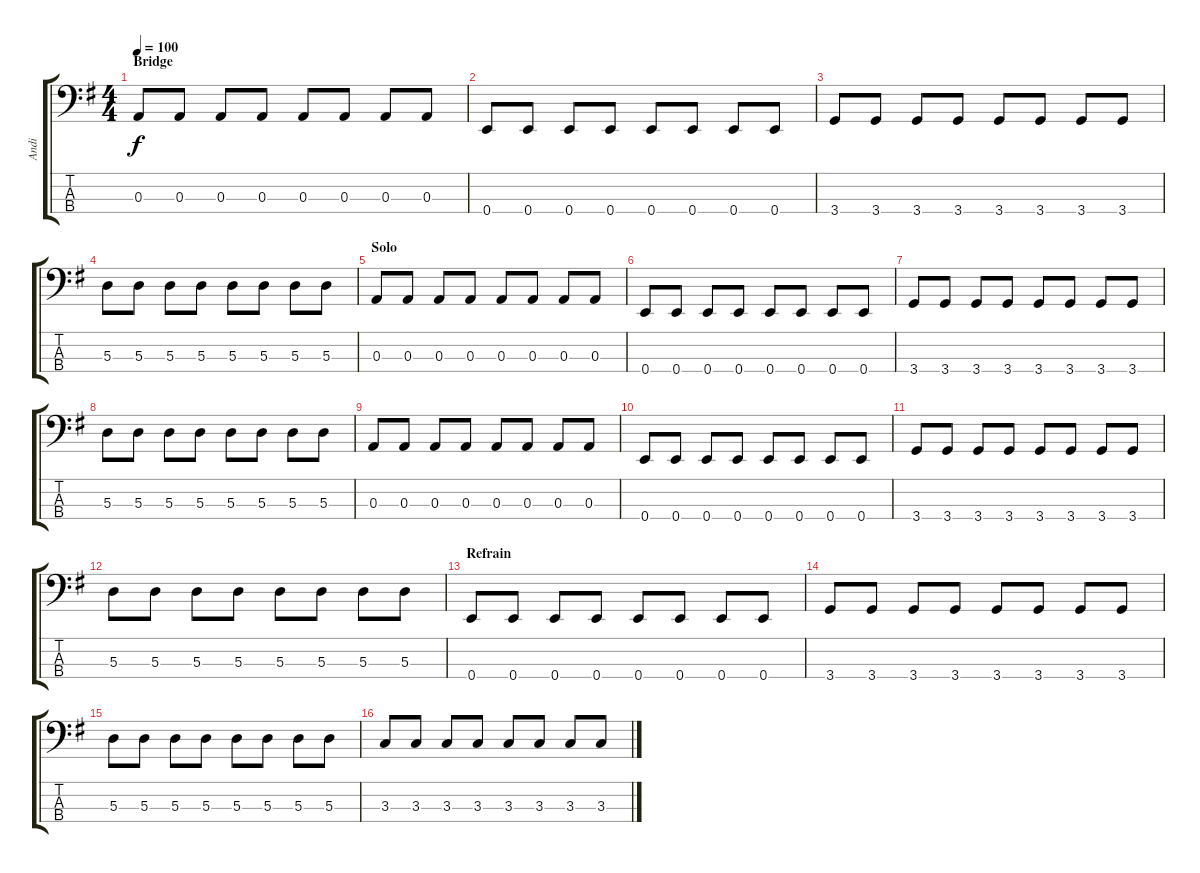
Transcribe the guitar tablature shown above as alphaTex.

\track ("Andi" "Andi") {instrument electricbassfinger}
\staff {score tabs}
\tuning (G2 D2 A1 E1) {hide}
\ts (4 4)
\section ("" "Bridge")
\tempo 100
\clef f4
\ks g
0.3.8{dy f} 0.3.8 0.3.8 0.3.8 0.3.8 0.3.8 0.3.8 0.3.8 |
0.4.8 0.4.8 0.4.8 0.4.8 0.4.8 0.4.8 0.4.8 0.4.8 |
3.4.8 3.4.8 3.4.8 3.4.8 3.4.8 3.4.8 3.4.8 3.4.8 |
5.3.8 5.3.8 5.3.8 5.3.8 5.3.8 5.3.8 5.3.8 5.3.8 |
\section ("" "Solo")
0.3.8 0.3.8 0.3.8 0.3.8 0.3.8 0.3.8 0.3.8 0.3.8 |
0.4.8 0.4.8 0.4.8 0.4.8 0.4.8 0.4.8 0.4.8 0.4.8 |
3.4.8 3.4.8 3.4.8 3.4.8 3.4.8 3.4.8 3.4.8 3.4.8 |
5.3.8 5.3.8 5.3.8 5.3.8 5.3.8 5.3.8 5.3.8 5.3.8 |
0.3.8 0.3.8 0.3.8 0.3.8 0.3.8 0.3.8 0.3.8 0.3.8 |
0.4.8 0.4.8 0.4.8 0.4.8 0.4.8 0.4.8 0.4.8 0.4.8 |
3.4.8 3.4.8 3.4.8 3.4.8 3.4.8 3.4.8 3.4.8 3.4.8 |
5.3.8 5.3.8 5.3.8 5.3.8 5.3.8 5.3.8 5.3.8 5.3.8 |
\section ("" "Refrain")
0.4.8 0.4.8 0.4.8 0.4.8 0.4.8 0.4.8 0.4.8 0.4.8 |
3.4.8 3.4.8 3.4.8 3.4.8 3.4.8 3.4.8 3.4.8 3.4.8 |
5.3.8 5.3.8 5.3.8 5.3.8 5.3.8 5.3.8 5.3.8 5.3.8 |
3.3.8 3.3.8 3.3.8 3.3.8 3.3.8 3.3.8 3.3.8 3.3.8
